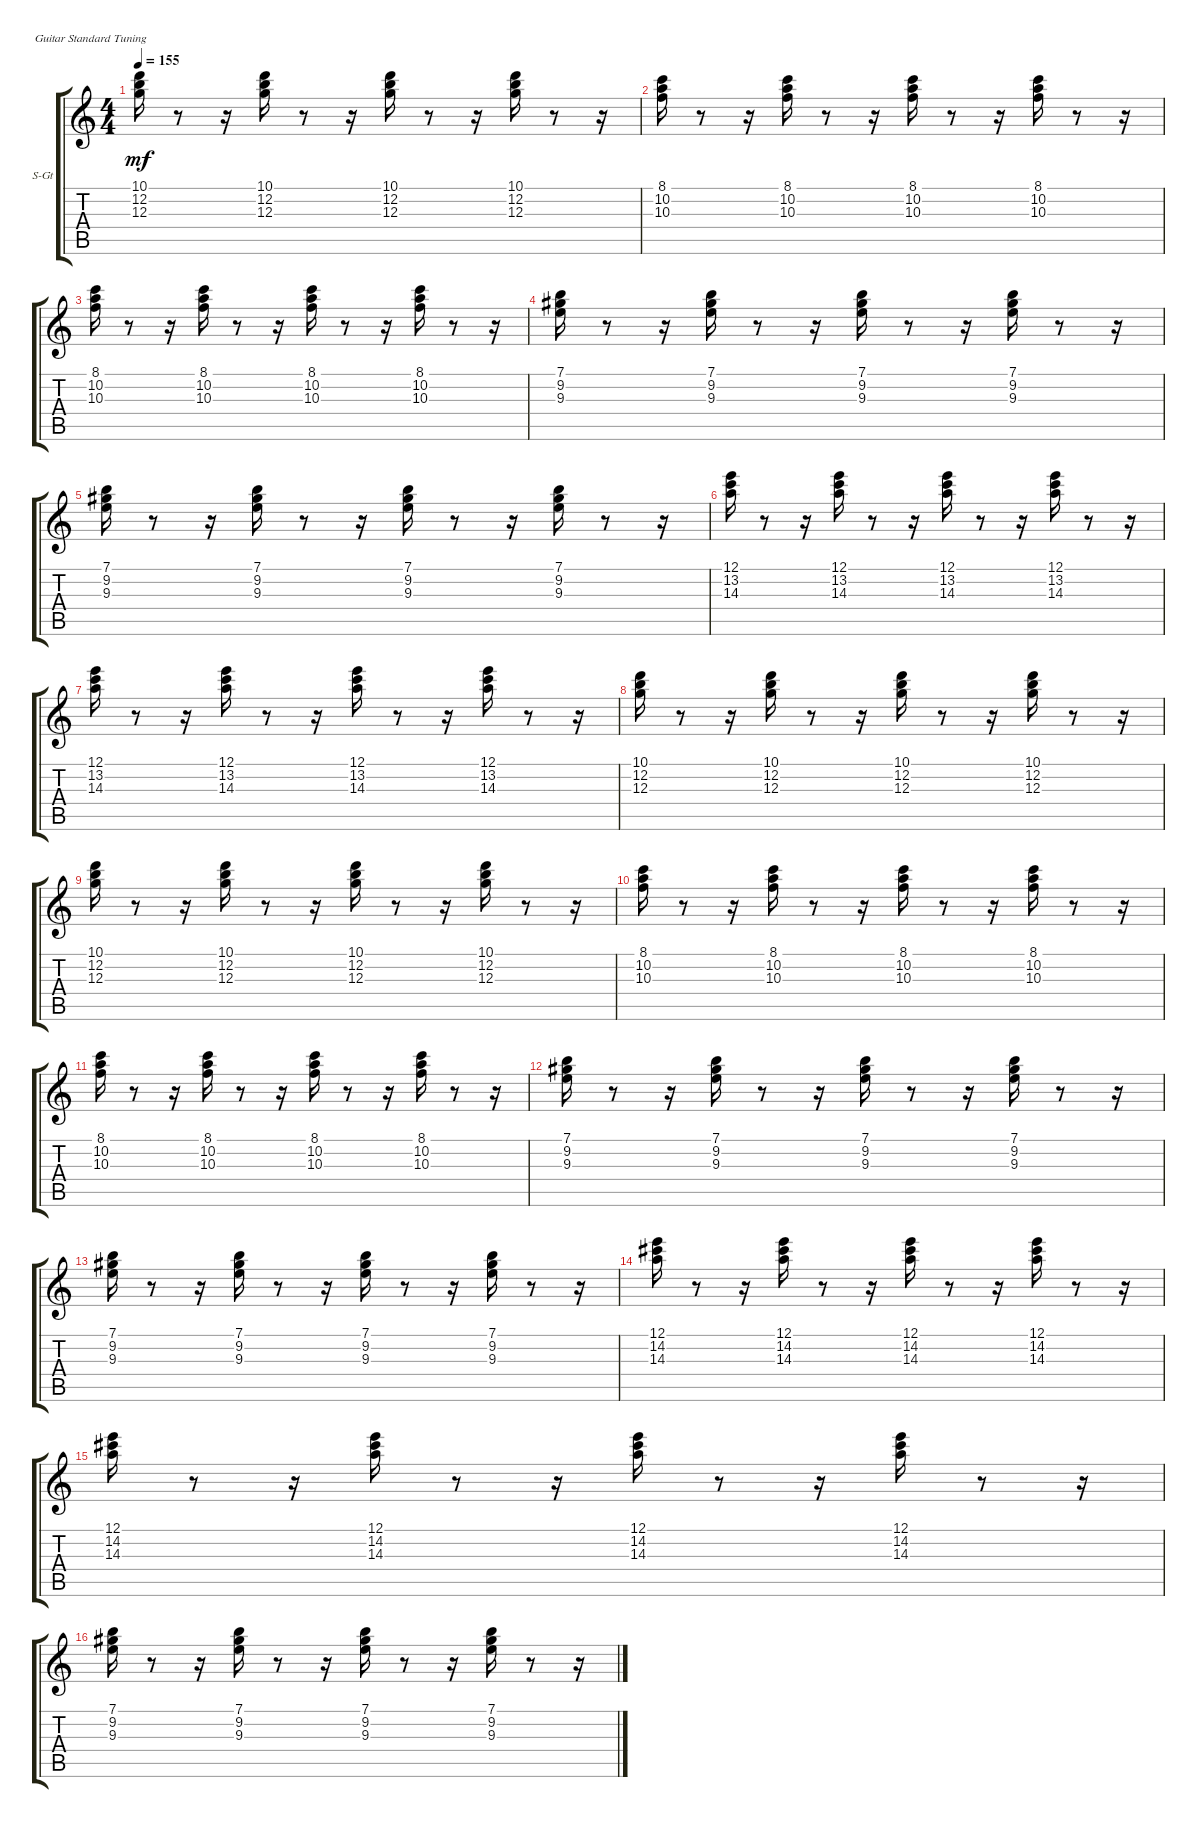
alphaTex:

\defaultSystemsLayout 4
\bracketExtendMode groupsimilarinstruments
\firstSystemTrackNameOrientation horizontal
\otherSystemsTrackNameOrientation horizontal
\track ("Steel Guitar" "S-Gt") {instrument acousticguitarsteel}
\staff {score tabs}
\tuning (E4 B3 G3 D3 A2 E2)
\ts (4 4)
\tempo 155
\clef g2
\ks c
(10.1 12.2 12.3).16{dy mf} r.8 r.16 (10.1 12.2 12.3).16 r.8 r.16 (10.1 12.2 12.3).16 r.8 r.16 (10.1 12.2 12.3).16 r.8 r.16 |
(8.1 10.2 10.3).16 r.8 r.16 (8.1 10.2 10.3).16 r.8 r.16 (8.1 10.2 10.3).16 r.8 r.16 (8.1 10.2 10.3).16 r.8 r.16 |
(8.1 10.2 10.3).16 r.8 r.16 (8.1 10.2 10.3).16 r.8 r.16 (8.1 10.2 10.3).16 r.8 r.16 (8.1 10.2 10.3).16 r.8 r.16 |
(7.1 9.2 9.3).16 r.8 r.16 (7.1 9.2 9.3).16 r.8 r.16 (7.1 9.2 9.3).16 r.8 r.16 (7.1 9.2 9.3).16 r.8 r.16 |
(7.1 9.2 9.3).16 r.8 r.16 (7.1 9.2 9.3).16 r.8 r.16 (7.1 9.2 9.3).16 r.8 r.16 (7.1 9.2 9.3).16 r.8 r.16 |
(12.1 13.2 14.3).16 r.8 r.16 (12.1 13.2 14.3).16 r.8 r.16 (12.1 13.2 14.3).16 r.8 r.16 (12.1 13.2 14.3).16 r.8 r.16 |
(12.1 13.2 14.3).16 r.8 r.16 (12.1 13.2 14.3).16 r.8 r.16 (12.1 13.2 14.3).16 r.8 r.16 (12.1 13.2 14.3).16 r.8 r.16 |
(10.1 12.2 12.3).16 r.8 r.16 (10.1 12.2 12.3).16 r.8 r.16 (10.1 12.2 12.3).16 r.8 r.16 (10.1 12.2 12.3).16 r.8 r.16 |
(10.1 12.2 12.3).16 r.8 r.16 (10.1 12.2 12.3).16 r.8 r.16 (10.1 12.2 12.3).16 r.8 r.16 (10.1 12.2 12.3).16 r.8 r.16 |
(8.1 10.2 10.3).16 r.8 r.16 (8.1 10.2 10.3).16 r.8 r.16 (8.1 10.2 10.3).16 r.8 r.16 (8.1 10.2 10.3).16 r.8 r.16 |
(8.1 10.2 10.3).16 r.8 r.16 (8.1 10.2 10.3).16 r.8 r.16 (8.1 10.2 10.3).16 r.8 r.16 (8.1 10.2 10.3).16 r.8 r.16 |
(7.1 9.2 9.3).16 r.8 r.16 (7.1 9.2 9.3).16 r.8 r.16 (7.1 9.2 9.3).16 r.8 r.16 (7.1 9.2 9.3).16 r.8 r.16 |
(7.1 9.2 9.3).16 r.8 r.16 (7.1 9.2 9.3).16 r.8 r.16 (7.1 9.2 9.3).16 r.8 r.16 (7.1 9.2 9.3).16 r.8 r.16 |
(12.1 14.2 14.3).16 r.8 r.16 (12.1 14.2 14.3).16 r.8 r.16 (12.1 14.2 14.3).16 r.8 r.16 (12.1 14.2 14.3).16 r.8 r.16 |
(12.1 14.2 14.3).16 r.8 r.16 (12.1 14.2 14.3).16 r.8 r.16 (12.1 14.2 14.3).16 r.8 r.16 (12.1 14.2 14.3).16 r.8 r.16 |
(7.1 9.2 9.3).16 r.8 r.16 (7.1 9.2 9.3).16 r.8 r.16 (7.1 9.2 9.3).16 r.8 r.16 (7.1 9.2 9.3).16 r.8 r.16
